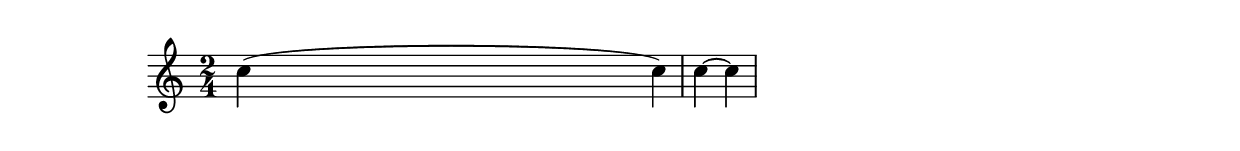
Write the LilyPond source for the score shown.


\version "2.1.7"

\header { texidoc = "@cindex Slur Minimum Length
You can set the minimum length of a slur. " 
}

\score{
	\notes\relative c''{
		\time 2/4
		\property Voice.Slur \set #'minimum-length = #40
		c(c)
		c~c\break
		}
}

